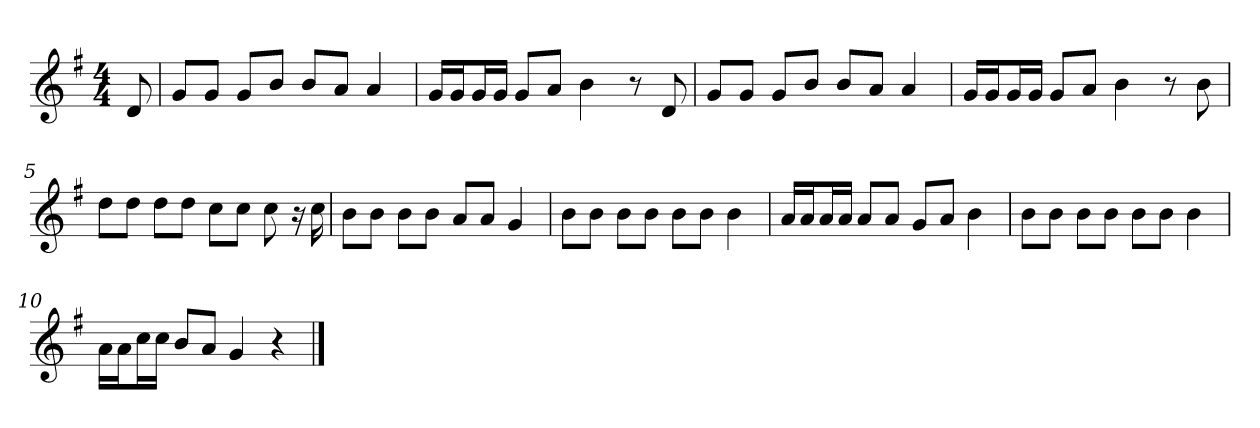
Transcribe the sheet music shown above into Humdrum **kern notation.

**kern
*part1
*staff1
*k[f#]
*M4/4
*MM120
=
8d
=1
8gL
8gJ
8gL
8bJ
8bL
8aJ
4a
=2
16gLL
16gJ
16gL
16gJJ
8gL
8aJ
4b
8r
8d
=3
8gL
8gJ
8gL
8bJ
8bL
8aJ
4a
=4
16gLL
16gJ
16gL
16gJJ
8gL
8aJ
4b
8r
8b
=5
8ddL
8ddJ
8ddL
8ddJ
8ccL
8ccJ
8cc
16r
16cc
=6
8bL
8bJ
8bL
8bJ
8aL
8aJ
4g
=7
8bL
8bJ
8bL
8bJ
8bL
8bJ
4b
=8
16aLL
16aJ
16aL
16aJJ
8aL
8aJ
8gL
8aJ
4b
=9
8bL
8bJ
8bL
8bJ
8bL
8bJ
4b
=10
16aLL
16aJ
16ccL
16ccJJ
8bL
8aJ
4g
4r
==
*-
